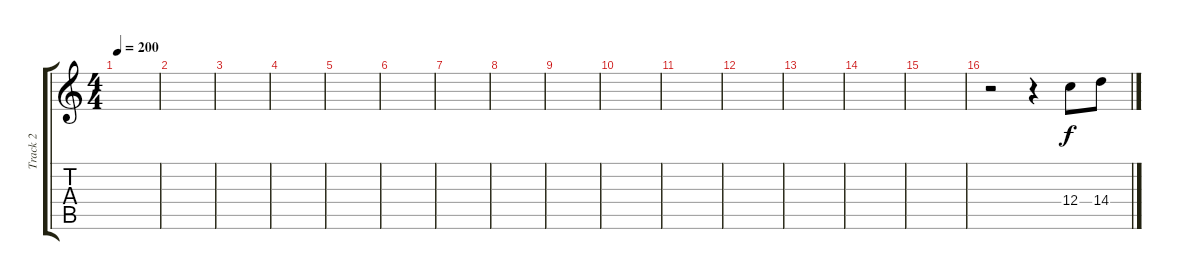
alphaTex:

\track ("Track 2" "Track 2") {instrument distortionguitar}
\staff {score tabs}
\tuning (D4 A3 F3 C3 G2 D2) {hide}
\ts (4 4)
\section ("" "")
\tempo 200
\clef g2
\ks c
|
|
|
|
|
|
|
|
|
|
|
|
|
|
|
r.2{volume 10} r.4 12.4.8 14.4.8
